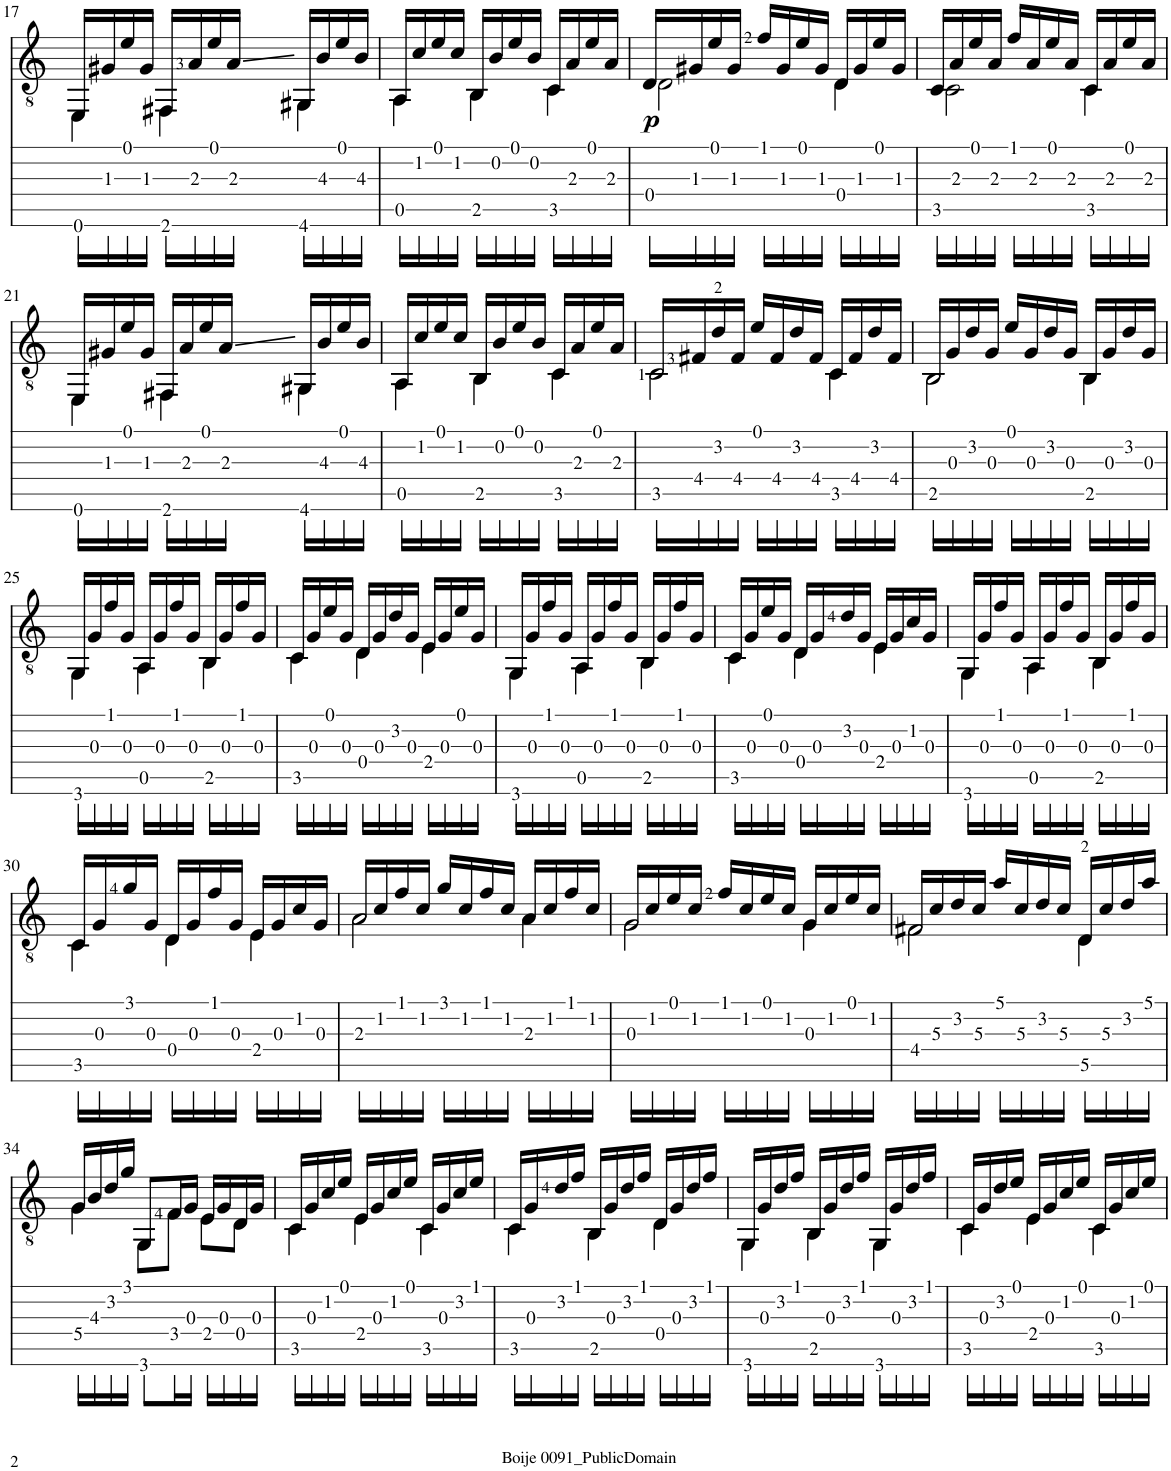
**kern	**kern	**dynam
*part2	*part1	*part1
*staff2	*staff1	*staff1
*I"Chitarra classica (Intavolatura)	*I"Guitar	*
!!LO:PB:g=z
*	*clefGv2	*
*k[]	*k[]	*
*M3/4	*M3/4	*
=17	=17	=17
*	*^	*
16EE\LL	16EE/LL	4EE\	.
16G#\	16G#X/	.	.
16e\	16e/	.	.
16G#\JJ	16G#/JJ	.	.
16FF#\LL	16FF#X/LL	4FF#\	.
16A\	16A/	.	.
16e\	16e/	.	.
16A\JJ	16A/JJ	.	.
16GG#\LL	16GG#X/LL	4GG#\	.
16B\	16B/	.	.
16e\	16e/	.	.
16B\JJ	16B/JJ	.	.
=18	=18	=18	=18
16AA\LL	16AA/LL	4AA\	.
16c\	16c/	.	.
16e\	16e/	.	.
16c\JJ	16c/JJ	.	.
16BB\LL	16BB/LL	4BB\	.
16B\	16B/	.	.
16e\	16e/	.	.
16B\JJ	16B/JJ	.	.
16C\LL	16C/LL	4C\	.
16A\	16A/	.	.
16e\	16e/	.	.
16A\JJ	16A/JJ	.	.
=19	=19	=19	=19
!	!	!	!LO:DY:b
16D\LL	16D/LL	2D\	p
16G#\	16G#X/	.	.
16e\	16e/	.	.
16G#\JJ	16G#/JJ	.	.
16f\LL	16f/LL	.	.
16G#\	16G#/	.	.
16e\	16e/	.	.
16G#\JJ	16G#/JJ	.	.
16D\LL	16D/LL	4D\	.
16G#\	16G#/	.	.
16e\	16e/	.	.
16G#\JJ	16G#/JJ	.	.
=20	=20	=20	=20
16C\LL	16C/LL	2C\	.
16A\	16A/	.	.
16e\	16e/	.	.
16A\JJ	16A/JJ	.	.
16f\LL	16f/LL	.	.
16A\	16A/	.	.
16e\	16e/	.	.
16A\JJ	16A/JJ	.	.
16C\LL	16C/LL	4C\	.
16A\	16A/	.	.
16e\	16e/	.	.
16A\JJ	16A/JJ	.	.
!!LO:LB:g=z	!!
=21	=21	=21	=21
16EE\LL	16EE/LL	4EE\	.
16G#\	16G#X/	.	.
16e\	16e/	.	.
16G#\JJ	16G#/JJ	.	.
16FF#\LL	16FF#X/LL	4FF#\	.
16A\	16A/	.	.
16e\	16e/	.	.
16A\JJ	16A/JJ	.	.
16GG#\LL	16GG#X/LL	4GG#\	.
16B\	16B/	.	.
16e\	16e/	.	.
16B\JJ	16B/JJ	.	.
=22	=22	=22	=22
16AA\LL	16AA/LL	4AA\	.
16c\	16c/	.	.
16e\	16e/	.	.
16c\JJ	16c/JJ	.	.
16BB\LL	16BB/LL	4BB\	.
16B\	16B/	.	.
16e\	16e/	.	.
16B\JJ	16B/JJ	.	.
16C\LL	16C/LL	4C\	.
16A\	16A/	.	.
16e\	16e/	.	.
16A\JJ	16A/JJ	.	.
=23	=23	=23	=23
!	!LO:N:head=open	!	!
16C\LL	16C/LL	2C\	.
16F#\	16F#X/	.	.
16d\	16d/	.	.
16F#\JJ	16F#/JJ	.	.
16e\LL	16e/LL	.	.
16F#\	16F#/	.	.
16d\	16d/	.	.
16F#\JJ	16F#/JJ	.	.
16C\LL	16C/LL	4C\	.
16F#\	16F#/	.	.
16d\	16d/	.	.
16F#\JJ	16F#/JJ	.	.
=24	=24	=24	=24
!	!LO:N:head=open	!	!
16BB\LL	16BB/LL	2BB\	.
16G\	16G/	.	.
16d\	16d/	.	.
16G\JJ	16G/JJ	.	.
16e\LL	16e/LL	.	.
16G\	16G/	.	.
16d\	16d/	.	.
16G\JJ	16G/JJ	.	.
16BB\LL	16BB/LL	4BB\	.
16G\	16G/	.	.
16d\	16d/	.	.
16G\JJ	16G/JJ	.	.
!!LO:LB:g=z	!!
=25	=25	=25	=25
16GG\LL	16GG/LL	4GG\	.
16G\	16G/	.	.
16f\	16f/	.	.
16G\JJ	16G/JJ	.	.
16AA\LL	16AA/LL	4AA\	.
16G\	16G/	.	.
16f\	16f/	.	.
16G\JJ	16G/JJ	.	.
16BB\LL	16BB/LL	4BB\	.
16G\	16G/	.	.
16f\	16f/	.	.
16G\JJ	16G/JJ	.	.
=26	=26	=26	=26
16C\LL	16C/LL	4C\	.
16G\	16G/	.	.
16e\	16e/	.	.
16G\JJ	16G/JJ	.	.
16D\LL	16D/LL	4D\	.
16G\	16G/	.	.
16d\	16d/	.	.
16G\JJ	16G/JJ	.	.
16E\LL	16E/LL	4E\	.
16G\	16G/	.	.
16e\	16e/	.	.
16G\JJ	16G/JJ	.	.
=27	=27	=27	=27
16GG\LL	16GG/LL	4GG\	.
16G\	16G/	.	.
16f\	16f/	.	.
16G\JJ	16G/JJ	.	.
16AA\LL	16AA/LL	4AA\	.
16G\	16G/	.	.
16f\	16f/	.	.
16G\JJ	16G/JJ	.	.
16BB\LL	16BB/LL	4BB\	.
16G\	16G/	.	.
16f\	16f/	.	.
16G\JJ	16G/JJ	.	.
=28	=28	=28	=28
16C\LL	16C/LL	4C\	.
16G\	16G/	.	.
16e\	16e/	.	.
16G\JJ	16G/JJ	.	.
16D\LL	16D/LL	4D\	.
16G\	16G/	.	.
16d\	16d/	.	.
16G\JJ	16G/JJ	.	.
16E\LL	16E/LL	4E\	.
16G\	16G/	.	.
16c\	16c/	.	.
16G\JJ	16G/JJ	.	.
=29	=29	=29	=29
16GG\LL	16GG/LL	4GG\	.
16G\	16G/	.	.
16f\	16f/	.	.
16G\JJ	16G/JJ	.	.
16AA\LL	16AA/LL	4AA\	.
16G\	16G/	.	.
16f\	16f/	.	.
16G\JJ	16G/JJ	.	.
16BB\LL	16BB/LL	4BB\	.
16G\	16G/	.	.
16f\	16f/	.	.
16G\JJ	16G/JJ	.	.
!!LO:LB:g=z	!!
=30	=30	=30	=30
16C\LL	16C/LL	4C\	.
16G\	16G/	.	.
16g\	16g/	.	.
16G\JJ	16G/JJ	.	.
16D\LL	16D/LL	4D\	.
16G\	16G/	.	.
16f\	16f/	.	.
16G\JJ	16G/JJ	.	.
16E\LL	16E/LL	4E\	.
16G\	16G/	.	.
16c\	16c/	.	.
16G\JJ	16G/JJ	.	.
=31	=31	=31	=31
!	!LO:N:head=open	!	!
16A\LL	16A/LL	2A\	.
16c\	16c/	.	.
16f\	16f/	.	.
16c\JJ	16c/JJ	.	.
16g\LL	16g/LL	.	.
16c\	16c/	.	.
16f\	16f/	.	.
16c\JJ	16c/JJ	.	.
16A\LL	16A/LL	4A\	.
16c\	16c/	.	.
16f\	16f/	.	.
16c\JJ	16c/JJ	.	.
=32	=32	=32	=32
!	!LO:N:head=open	!	!
16G\LL	16G/LL	2G\	.
16c\	16c/	.	.
16e\	16e/	.	.
16c\JJ	16c/JJ	.	.
16f\LL	16f/LL	.	.
16c\	16c/	.	.
16e\	16e/	.	.
16c\JJ	16c/JJ	.	.
16G\LL	16G/LL	4G\	.
16c\	16c/	.	.
16e\	16e/	.	.
16c\JJ	16c/JJ	.	.
=33	=33	=33	=33
!	!LO:N:head=open	!	!
16F#\LL	16F#X/LL	2F#\	.
16c\	16c/	.	.
16d\	16d/	.	.
16c\JJ	16c/JJ	.	.
16a\LL	16a/LL	.	.
16c\	16c/	.	.
16d\	16d/	.	.
16c\JJ	16c/JJ	.	.
16D\LL	16D/LL	4D\	.
16c\	16c/	.	.
16d\	16d/	.	.
16a\JJ	16a/JJ	.	.
!!LO:LB:g=z	!!
=34	=34	=34	=34
16G\LL	16G/LL	4G\	.
16B\	16B/	.	.
16d\	16d/	.	.
16g\JJ	16g/JJ	.	.
8GG\L	8GG/L	8GG\L	.
16F\L	16F/L	8F\J	.
16G\JJ	16G/JJ	.	.
16E\LL	16E/LL	8E\L	.
16G\	16G/	.	.
16D\	16D/	8D\J	.
16G\JJ	16G/JJ	.	.
=35	=35	=35	=35
16C\LL	16C/LL	4C\	.
16G\	16G/	.	.
16c\	16c/	.	.
16e\JJ	16e/JJ	.	.
16E\LL	16E/LL	4E\	.
16G\	16G/	.	.
16c\	16c/	.	.
16e\JJ	16e/JJ	.	.
16C\LL	16C/LL	4C\	.
16G\	16G/	.	.
16d\	16c/	.	.
16f\JJ	16e/JJ	.	.
=36	=36	=36	=36
16C\LL	16C/LL	4C\	.
16G\	16G/	.	.
16d\	16d/	.	.
16f\JJ	16f/JJ	.	.
16BB\LL	16BB/LL	4BB\	.
16G\	16G/	.	.
16d\	16d/	.	.
16f\JJ	16f/JJ	.	.
16D\LL	16D/LL	4D\	.
16G\	16G/	.	.
16d\	16d/	.	.
16f\JJ	16f/JJ	.	.
=37	=37	=37	=37
16GG\LL	16GG/LL	4GG\	.
16G\	16G/	.	.
16d\	16d/	.	.
16f\JJ	16f/JJ	.	.
16BB\LL	16BB/LL	4BB\	.
16G\	16G/	.	.
16d\	16d/	.	.
16f\JJ	16f/JJ	.	.
16GG\LL	16GG/LL	4GG\	.
16G\	16G/	.	.
16d\	16d/	.	.
16f\JJ	16f/JJ	.	.
=38	=38	=38	=38
16C\LL	16C/LL	4C\	.
16G\	16G/	.	.
16d\	16d/	.	.
16e\JJ	16e/JJ	.	.
16E\LL	16E/LL	4E\	.
16G\	16G/	.	.
16c\	16c/	.	.
16e\JJ	16e/JJ	.	.
16C\LL	16C/LL	4C\	.
16G\	16G/	.	.
16c\	16c/	.	.
16e\JJ	16e/JJ	.	.
*	*v	*v	*
=	=	=
*-	*-	*-
